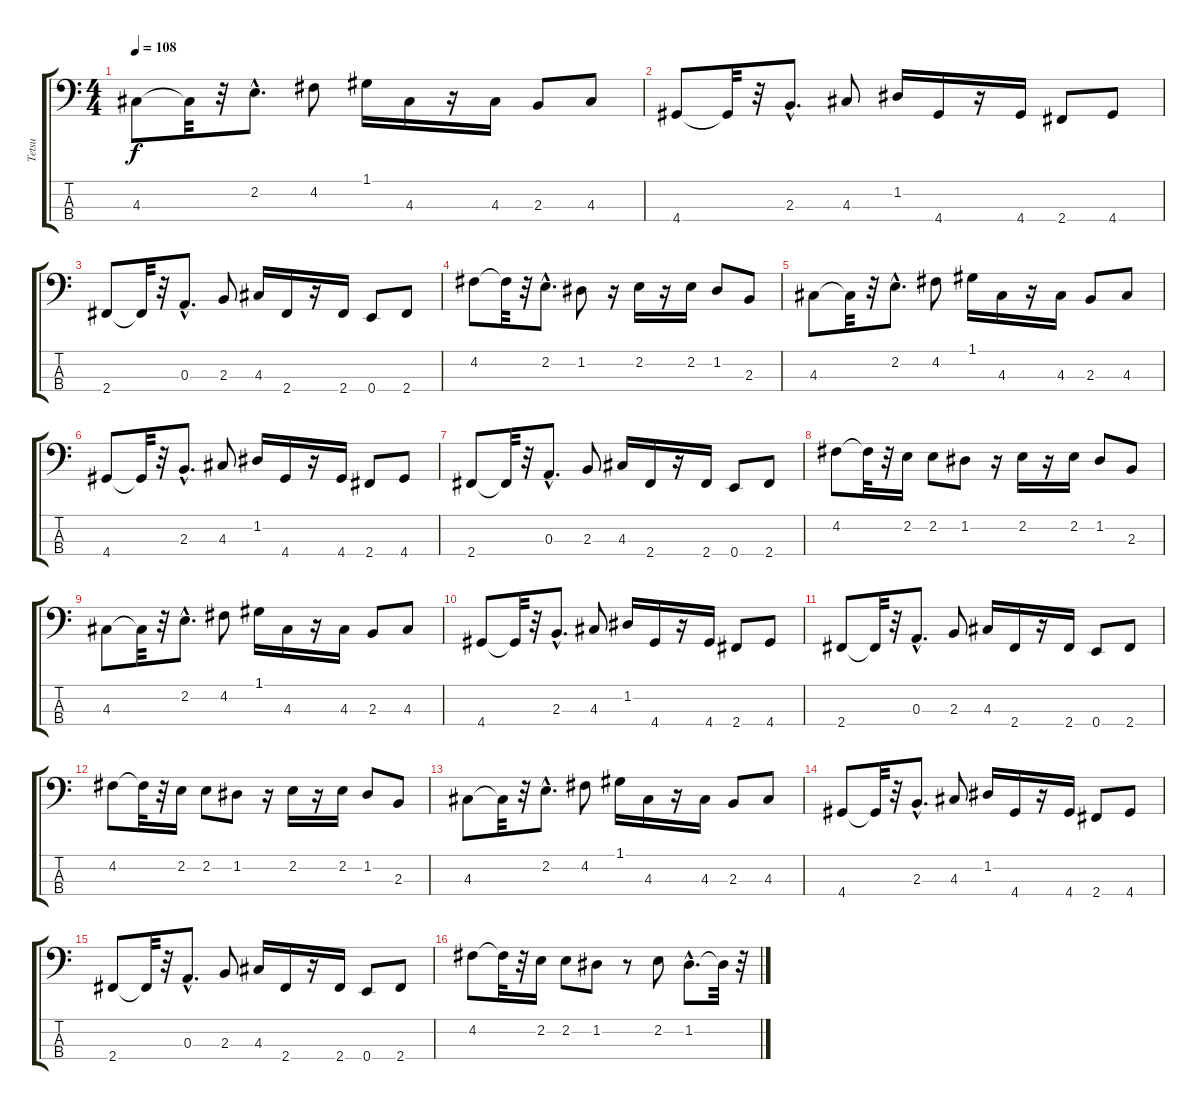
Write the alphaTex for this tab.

\track ("Tetsu" "Tetsu") {instrument electricbasspick}
\staff {score tabs}
\tuning (G2 D2 A1 E1) {hide}
\ts (4 4)
\tempo 108
\clef f4
\ks c
4.3.8{dy f} 4.3{t}.32 r.32 2.2{hac}.8{d} 4.2.8 1.1.16 4.3.16 r.16 4.3.16 2.3.8 4.3.8 |
4.4.8 4.4{t}.32 r.32 2.3{hac}.8{d} 4.3.8 1.2.16 4.4.16 r.16 4.4.16 2.4.8 4.4.8 |
2.4.8 2.4{t}.32 r.32 0.3{hac}.8{d} 2.3.8 4.3.16 2.4.16 r.16 2.4.16 0.4.8 2.4.8 |
4.2.8 4.2{t}.32 r.32 2.2{hac}.8{d} 1.2.8 r.16 2.2.16 r.16 2.2.16 1.2.8 2.3.8 |
4.3.8 4.3{t}.32 r.32 2.2{hac}.8{d} 4.2.8 1.1.16 4.3.16 r.16 4.3.16 2.3.8 4.3.8 |
4.4.8 4.4{t}.32 r.32 2.3{hac}.8{d} 4.3.8 1.2.16 4.4.16 r.16 4.4.16 2.4.8 4.4.8 |
2.4.8 2.4{t}.32 r.32 0.3{hac}.8{d} 2.3.8 4.3.16 2.4.16 r.16 2.4.16 0.4.8 2.4.8 |
4.2.8 4.2{t}.32 r.32 2.2.16 2.2.8 1.2.8 r.16 2.2.16 r.16 2.2.16 1.2.8 2.3.8 |
4.3.8 4.3{t}.32 r.32 2.2{hac}.8{d} 4.2.8 1.1.16 4.3.16 r.16 4.3.16 2.3.8 4.3.8 |
4.4.8 4.4{t}.32 r.32 2.3{hac}.8{d} 4.3.8 1.2.16 4.4.16 r.16 4.4.16 2.4.8 4.4.8 |
2.4.8 2.4{t}.32 r.32 0.3{hac}.8{d} 2.3.8 4.3.16 2.4.16 r.16 2.4.16 0.4.8 2.4.8 |
4.2.8 4.2{t}.32 r.32 2.2.16 2.2.8 1.2.8 r.16 2.2.16 r.16 2.2.16 1.2.8 2.3.8 |
4.3.8 4.3{t}.32 r.32 2.2{hac}.8{d} 4.2.8 1.1.16 4.3.16 r.16 4.3.16 2.3.8 4.3.8 |
4.4.8 4.4{t}.32 r.32 2.3{hac}.8{d} 4.3.8 1.2.16 4.4.16 r.16 4.4.16 2.4.8 4.4.8 |
2.4.8 2.4{t}.32 r.32 0.3{hac}.8{d} 2.3.8 4.3.16 2.4.16 r.16 2.4.16 0.4.8 2.4.8 |
4.2.8 4.2{t}.32 r.32 2.2.16 2.2.8 1.2.8 r.8 2.2.8 1.2{hac}.8{d} 1.2{t}.32 r.32
